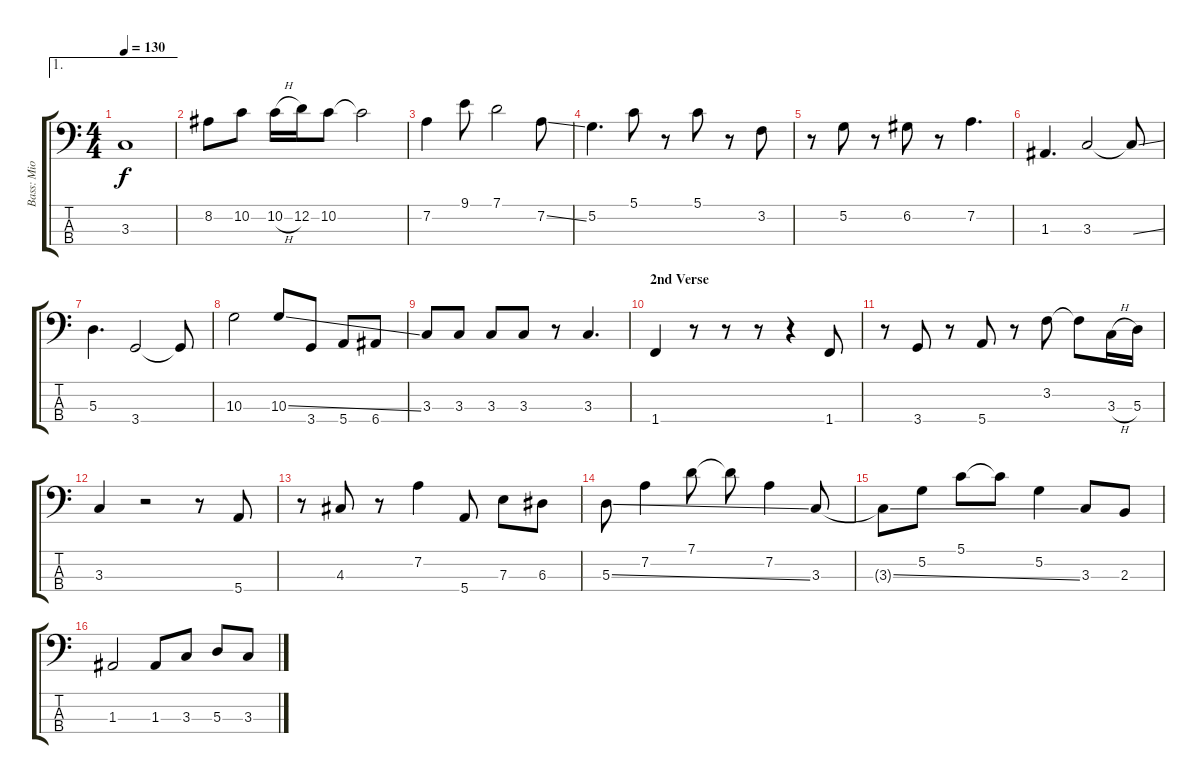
\track ("Bass: Mio Akiyama" "Bass: Mio ") {instrument electricbassfinger}
\staff {score tabs}
\tuning (G2 D2 A1 E1) {hide}
\ae 1
\ts (4 4)
\tempo 130
\clef f4
\ks c
3.3.1{dy f} |
8.2.8 10.2.8 10.2{h}.16 12.2.16 10.2.8 10.2{t}.2 |
7.2.4 9.1.8 7.1.2 7.2{ss}.8 |
5.2.4{d} 5.1.8 r.8 5.1.8 r.8 3.2.8 |
r.8 5.2.8 r.8 6.2.8 r.8 7.2.4{d} |
1.3.4{d} 3.3.2 3.3{ss t}.8 |
5.3.4{d} 3.4.2 3.4{t}.8 |
10.3.2 10.3{ss}.8 3.4.8 5.4.8 6.4.8 |
3.3.8 3.3.8 3.3.8 3.3.8 r.8 3.3.4{d} |
\section ("" "2nd Verse")
1.4.4 r.8 r.8 r.8 r.4 1.4.8 |
r.8 3.4.8 r.8 5.4.8 r.8 3.2.8 3.2{t}.8 3.3{h}.16 5.3.16 |
3.3.4 r.2 r.8 5.4.8 |
r.8 4.3.8 r.8 7.2.4 5.4.8 7.3.8 6.3.8 |
5.3{ss}.8 7.2.4 7.1.8 7.1{t}.8 7.2.4 3.3.8 |
3.3{ss t}.8 5.2.8 5.1.8 5.1{t}.8 5.2.4 3.3.8 2.3.8 |
1.3.2 1.3.8 3.3.8 5.3.8 3.3.8
